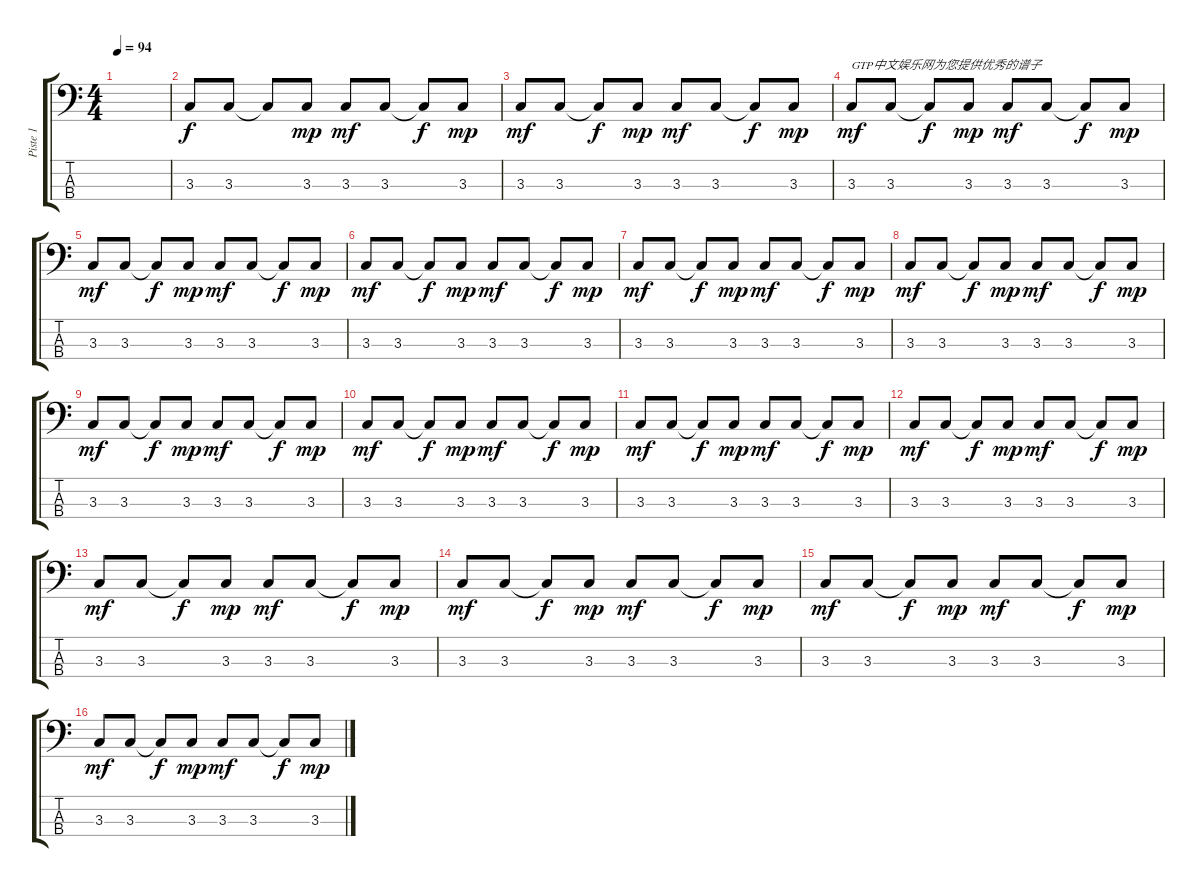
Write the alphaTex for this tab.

\track ("Piste 1" "Piste 1") {instrument electricbassfinger}
\staff {score tabs}
\tuning (G2 D2 A1 E1) {hide}
\ts (4 4)
\tempo 94
\clef f4
\ks c
|
3.3.8 3.3.8 3.3{t}.8{dy f} 3.3.8{dy mp} 3.3.8{dy mf} 3.3.8 3.3{t}.8{dy f} 3.3.8{dy mp} |
3.3.8{dy mf} 3.3.8 3.3{t}.8{dy f} 3.3.8{dy mp} 3.3.8{dy mf} 3.3.8 3.3{t}.8{dy f} 3.3.8{dy mp} |
3.3.8{txt "GTP中文娱乐网为您提供优秀的谱子" dy mf} 3.3.8 3.3{t}.8{dy f} 3.3.8{dy mp} 3.3.8{dy mf} 3.3.8 3.3{t}.8{dy f} 3.3.8{dy mp} |
3.3.8{dy mf} 3.3.8 3.3{t}.8{dy f} 3.3.8{dy mp} 3.3.8{dy mf} 3.3.8 3.3{t}.8{dy f} 3.3.8{dy mp} |
3.3.8{dy mf} 3.3.8 3.3{t}.8{dy f} 3.3.8{dy mp} 3.3.8{dy mf} 3.3.8 3.3{t}.8{dy f} 3.3.8{dy mp} |
3.3.8{dy mf} 3.3.8 3.3{t}.8{dy f} 3.3.8{dy mp} 3.3.8{dy mf} 3.3.8 3.3{t}.8{dy f} 3.3.8{dy mp} |
3.3.8{dy mf} 3.3.8 3.3{t}.8{dy f} 3.3.8{dy mp} 3.3.8{dy mf} 3.3.8 3.3{t}.8{dy f} 3.3.8{dy mp} |
3.3.8{dy mf} 3.3.8 3.3{t}.8{dy f} 3.3.8{dy mp} 3.3.8{dy mf} 3.3.8 3.3{t}.8{dy f} 3.3.8{dy mp} |
3.3.8{dy mf} 3.3.8 3.3{t}.8{dy f} 3.3.8{dy mp} 3.3.8{dy mf} 3.3.8 3.3{t}.8{dy f} 3.3.8{dy mp} |
3.3.8{dy mf} 3.3.8 3.3{t}.8{dy f} 3.3.8{dy mp} 3.3.8{dy mf} 3.3.8 3.3{t}.8{dy f} 3.3.8{dy mp} |
3.3.8{dy mf} 3.3.8 3.3{t}.8{dy f} 3.3.8{dy mp} 3.3.8{dy mf} 3.3.8 3.3{t}.8{dy f} 3.3.8{dy mp} |
3.3.8{dy mf} 3.3.8 3.3{t}.8{dy f} 3.3.8{dy mp} 3.3.8{dy mf} 3.3.8 3.3{t}.8{dy f} 3.3.8{dy mp} |
3.3.8{dy mf} 3.3.8 3.3{t}.8{dy f} 3.3.8{dy mp} 3.3.8{dy mf} 3.3.8 3.3{t}.8{dy f} 3.3.8{dy mp} |
3.3.8{dy mf} 3.3.8 3.3{t}.8{dy f} 3.3.8{dy mp} 3.3.8{dy mf} 3.3.8 3.3{t}.8{dy f} 3.3.8{dy mp} |
3.3.8{dy mf} 3.3.8 3.3{t}.8{dy f} 3.3.8{dy mp} 3.3.8{dy mf} 3.3.8 3.3{t}.8{dy f} 3.3.8{dy mp}
